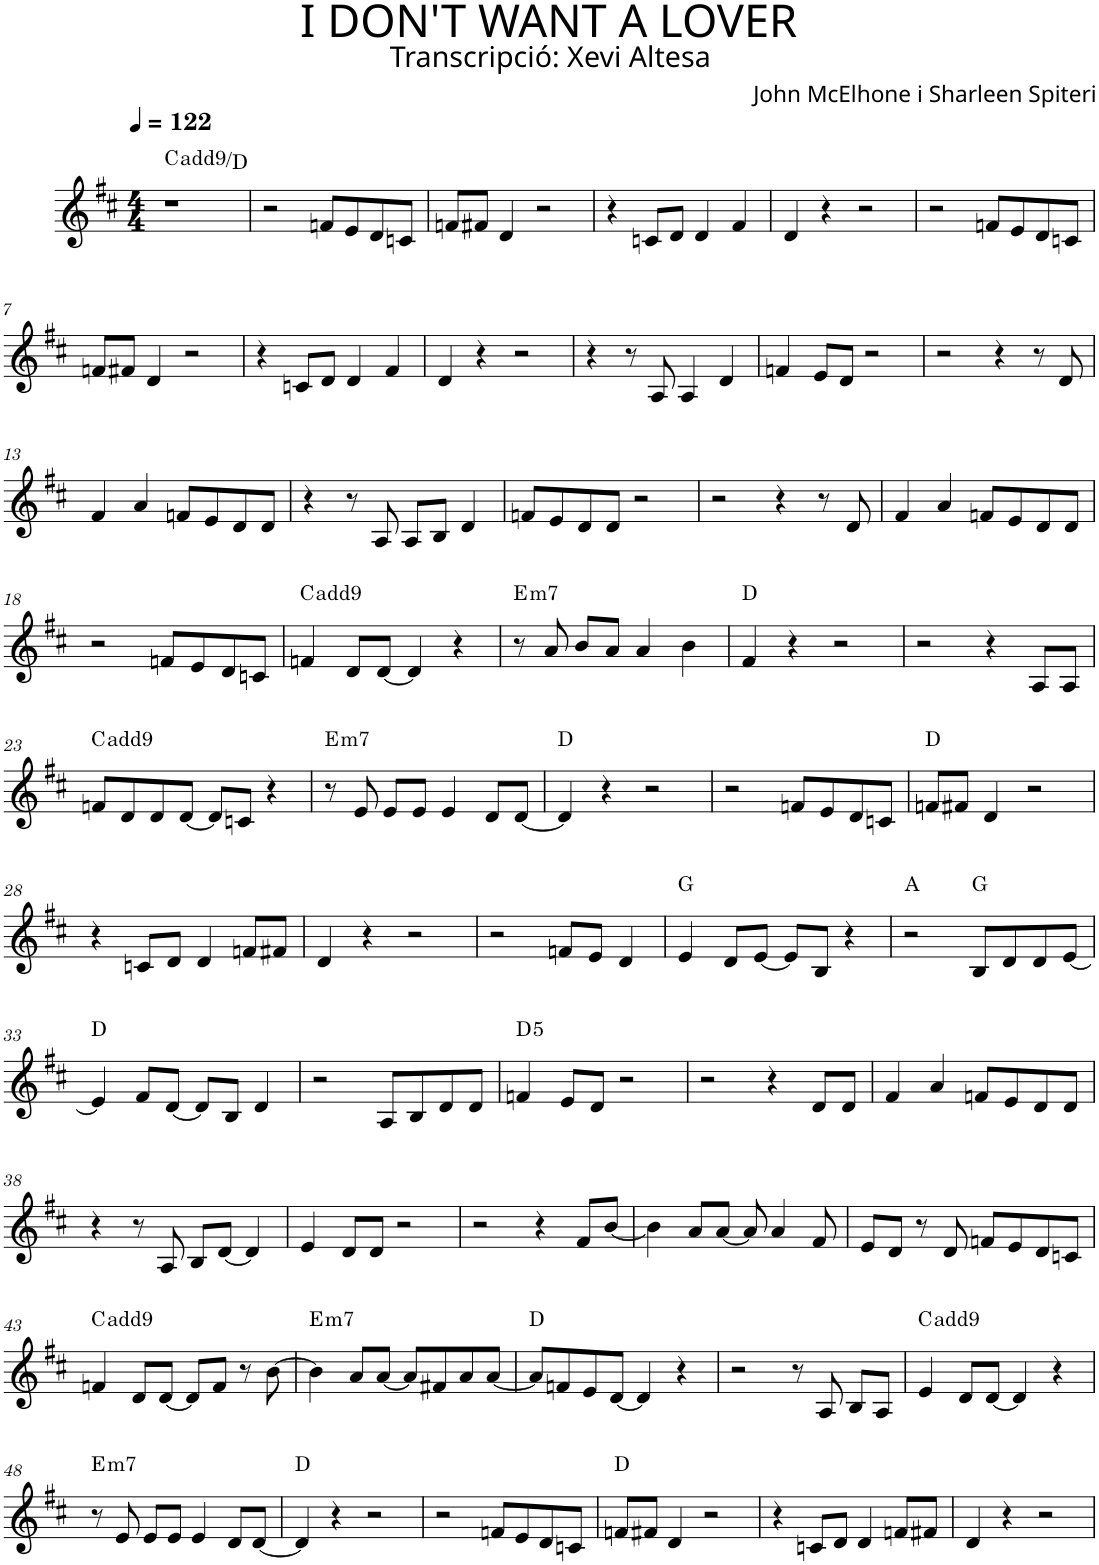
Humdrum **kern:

**kern	**harte
*part1	*part1
*staff1	*
*I"P1	*
*clefG2	*
*k[f#c#]	*
*D:	*
*M4/4	*
*MM122	*
=1	=1
1r	C:maj(9)/2
=2	=2
2r	.
8fn/L	.
8e/	.
8d/	.
8cn/J	.
=3	=3
8fn/L	.
8f#X/J	.
4d/	.
2r	.
=4	=4
4r	.
8cn/L	.
8d/J	.
4d/	.
4f#/	.
=5	=5
4d/	.
4r	.
2r	.
=6	=6
2r	.
8fn/L	.
8e/	.
8d/	.
8cn/J	.
!!LO:LB:g=z
=7	=7
8fn/L	.
8f#X/J	.
4d/	.
2r	.
=8	=8
4r	.
8cn/L	.
8d/J	.
4d/	.
4f#/	.
=9	=9
4d/	.
4r	.
2r	.
=10	=10
4r	.
8r	.
8A/	.
4A/	.
4d/	.
=11	=11
4fn/	.
8e/L	.
8d/J	.
2r	.
=12	=12
2r	.
4r	.
8r	.
8d/	.
!!LO:LB:g=z
=13	=13
4f#/	.
4a/	.
8fn/L	.
8e/	.
8d/	.
8d/J	.
=14	=14
4r	.
8r	.
8A/	.
8A/L	.
8B/J	.
4d/	.
=15	=15
8fn/L	.
8e/	.
8d/	.
8d/J	.
2r	.
=16	=16
2r	.
4r	.
8r	.
8d/	.
=17	=17
4f#/	.
4a/	.
8fn/L	.
8e/	.
8d/	.
8d/J	.
!!LO:LB:g=z
=18	=18
2r	.
8fn/L	.
8e/	.
8d/	.
8cn/J	.
=19	=19
4fn/	C:maj(9)
8d/L	.
[<8d/J	.
4d/]	.
4r	.
=20	=20
!	!LO:H:kt=m7
8r	E:min7
8a/	.
8b/L	.
8a/J	.
4a/	.
4b\	.
=21	=21
4f#/	D:maj
4r	.
2r	.
=22	=22
2r	.
4r	.
8A/L	.
8A/J	.
!!LO:LB:g=z
=23	=23
8fn/L	C:maj(9)
8d/	.
8d/	.
[<8d/J	.
8d/L]	.
8cn/J	.
4r	.
=24	=24
!	!LO:H:kt=m7
8r	E:min7
8e/	.
8e/L	.
8e/J	.
4e/	.
8d/L	.
[<8d/J	.
=25	=25
4d/]	D:maj
4r	.
2r	.
=26	=26
2r	.
8fn/L	.
8e/	.
8d/	.
8cn/J	.
=27	=27
8fn/L	D:maj
8f#X/J	.
4d/	.
2r	.
!!LO:LB:g=z
=28	=28
4r	.
8cn/L	.
8d/J	.
4d/	.
8fn/L	.
8f#X/J	.
=29	=29
4d/	.
4r	.
2r	.
=30	=30
2r	.
8fn/L	.
8e/J	.
4d/	.
=31	=31
4e/	G:maj
8d/L	.
[<8e/J	.
8e/L]	.
8B/J	.
4r	.
=32	=32
2r	A:maj
8B/L	G:maj
8d/	.
8d/	.
[<8e/J	.
!!LO:LB:g=z
=33	=33
4e/]	D:maj
8f#/L	.
[<8d/J	.
8d/L]	.
8B/J	.
4d/	.
=34	=34
2r	.
8A/L	.
8B/	.
8d/	.
8d/J	.
=35	=35
!	!LO:H:kt=5
4fn/	D:(1,5)
8e/L	.
8d/J	.
2r	.
=36	=36
2r	.
4r	.
8d/L	.
8d/J	.
=37	=37
4f#/	.
4a/	.
8fn/L	.
8e/	.
8d/	.
8d/J	.
!!LO:LB:g=z
=38	=38
4r	.
8r	.
8A/	.
8B/L	.
[<8d/J	.
4d/]	.
=39	=39
4e/	.
8d/L	.
8d/J	.
2r	.
=40	=40
2r	.
4r	.
8f#/L	.
[<8b/J	.
=41	=41
4b\]	.
8a/L	.
[<8a/J	.
8a/]	.
4a/	.
8f#/	.
=42	=42
8e/L	.
8d/J	.
8r	.
8d/	.
8fn/L	.
8e/	.
8d/	.
8cn/J	.
!!LO:LB:g=z
=43	=43
4fn/	C:maj(9)
8d/L	.
[<8d/J	.
8d/L]	.
8f/J	.
8r	.
[>8b\	.
=44	=44
!	!LO:H:kt=m7
4b\]	E:min7
8a/L	.
[<8a/J	.
8a/L]	.
8f#X/	.
8a/	.
[<8a/J	.
=45	=45
8a/L]	D:maj
8fn/	.
8e/	.
[<8d/J	.
4d/]	.
4r	.
=46	=46
2r	.
8r	.
8A/	.
8B/L	.
8A/J	.
=47	=47
4e/	C:maj(9)
8d/L	.
[<8d/J	.
4d/]	.
4r	.
!!LO:LB:g=z
=48	=48
!	!LO:H:kt=m7
8r	E:min7
8e/	.
8e/L	.
8e/J	.
4e/	.
8d/L	.
[<8d/J	.
=49	=49
4d/]	D:maj
4r	.
2r	.
=50	=50
2r	.
8fn/L	.
8e/	.
8d/	.
8cn/J	.
=51	=51
8fn/L	D:maj
8f#X/J	.
4d/	.
2r	.
=52	=52
4r	.
8cn/L	.
8d/J	.
4d/	.
8fn/L	.
8f#X/J	.
=53	=53
4d/	.
4r	.
2r	.
=	=
*-	*-
